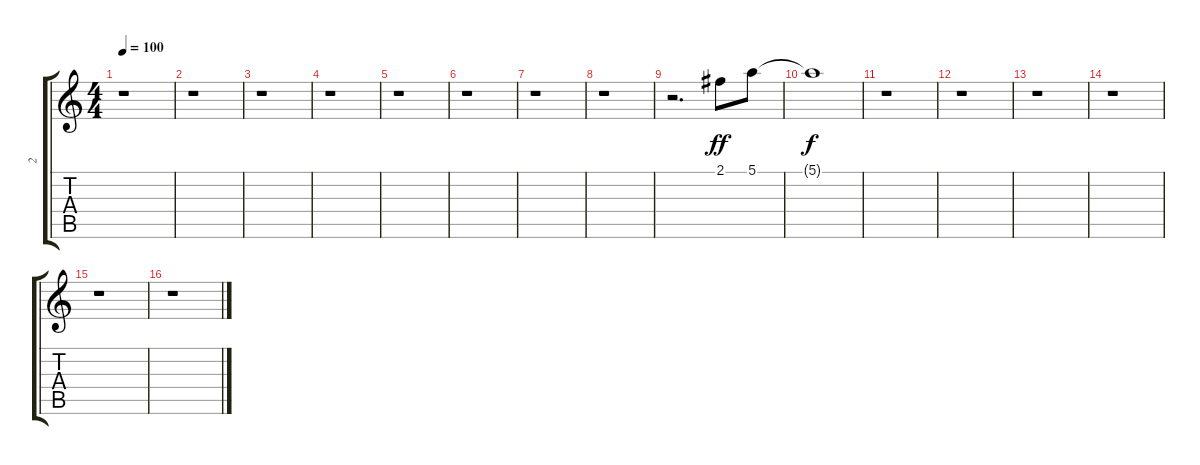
\track ("2" "2") {instrument acousticguitarsteel}
\staff {score tabs}
\tuning (E4 B3 G3 D3 A2 E2) {hide}
\ts (4 4)
\tempo 100
\clef g2
\ks c
r.1{dy f} |
r.1 |
r.1 |
r.1 |
r.1 |
r.1 |
r.1 |
r.1 |
r.2{d} 2.1.8{dy ff} 5.1.8 |
5.1{t}.1{dy f} |
r.1 |
r.1 |
r.1 |
r.1 |
r.1 |
r.1
